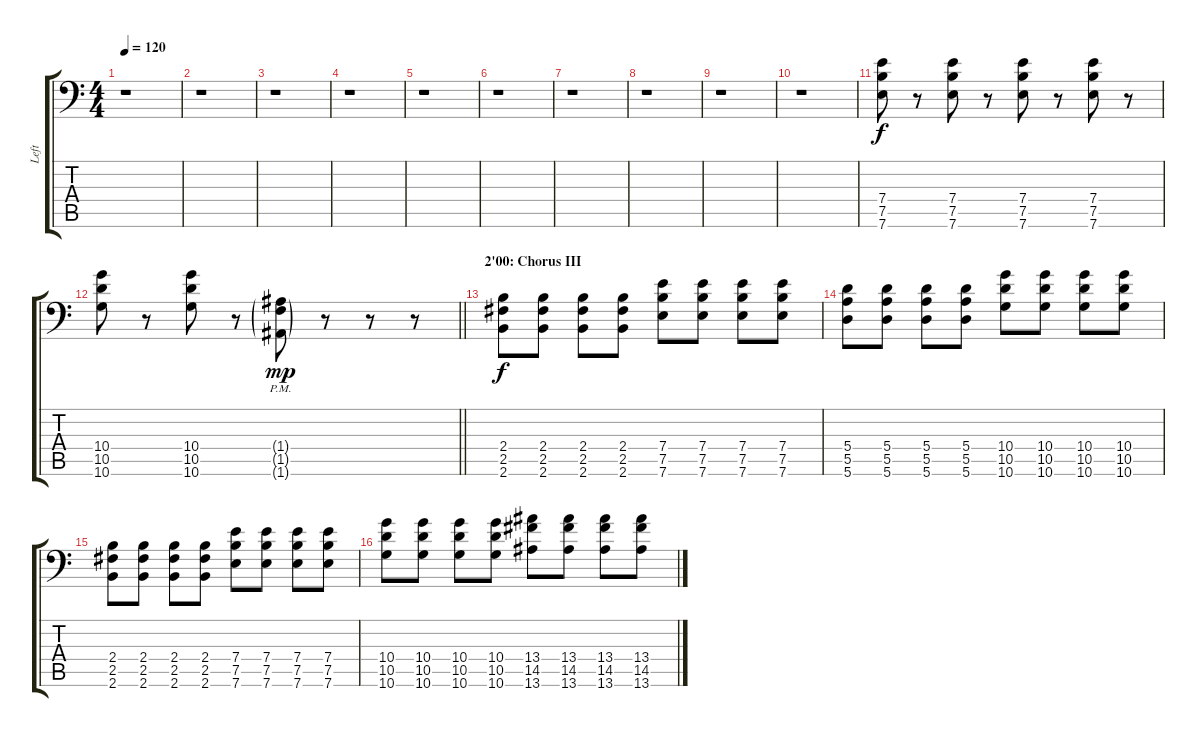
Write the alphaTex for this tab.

\track ("Left" "Left") {instrument distortionguitar}
\staff {score tabs}
\tuning (B3 Gb3 D3 A2 E2 A1) {hide}
\ts (4 4)
\tempo 120
\clef f4
\ks c
r.1{dy f} |
r.1 |
r.1 |
r.1 |
r.1 |
r.1 |
r.1 |
r.1 |
r.1 |
r.1 |
(7.4 7.5 7.6).8 r.8 (7.4 7.5 7.6).8 r.8 (7.4 7.5 7.6).8 r.8 (7.4 7.5 7.6).8 r.8 |
\barLineRight lightlight
(10.4 10.5 10.6).8 r.8 (10.4 10.5 10.6).8 r.8 (1.4{g pm} 1.5{g pm} 1.6{g pm}).8{dy mp} r.8 r.8 r.8 |
\section ("" "2'00: Chorus III")
(2.4 2.5 2.6).8{dy f} (2.4 2.5 2.6).8 (2.4 2.5 2.6).8 (2.4 2.5 2.6).8 (7.4 7.5 7.6).8 (7.4 7.5 7.6).8 (7.4 7.5 7.6).8 (7.4 7.5 7.6).8 |
(5.4 5.5 5.6).8 (5.4 5.5 5.6).8 (5.4 5.5 5.6).8 (5.4 5.5 5.6).8 (10.4 10.5 10.6).8 (10.4 10.5 10.6).8 (10.4 10.5 10.6).8 (10.4 10.5 10.6).8 |
(2.4 2.5 2.6).8 (2.4 2.5 2.6).8 (2.4 2.5 2.6).8 (2.4 2.5 2.6).8 (7.4 7.5 7.6).8 (7.4 7.5 7.6).8 (7.4 7.5 7.6).8 (7.4 7.5 7.6).8 |
(10.4 10.5 10.6).8 (10.4 10.5 10.6).8 (10.4 10.5 10.6).8 (10.4 10.5 10.6).8 (13.4 14.5 13.6).8 (13.4 14.5 13.6).8 (13.4 14.5 13.6).8 (13.4 14.5 13.6).8
